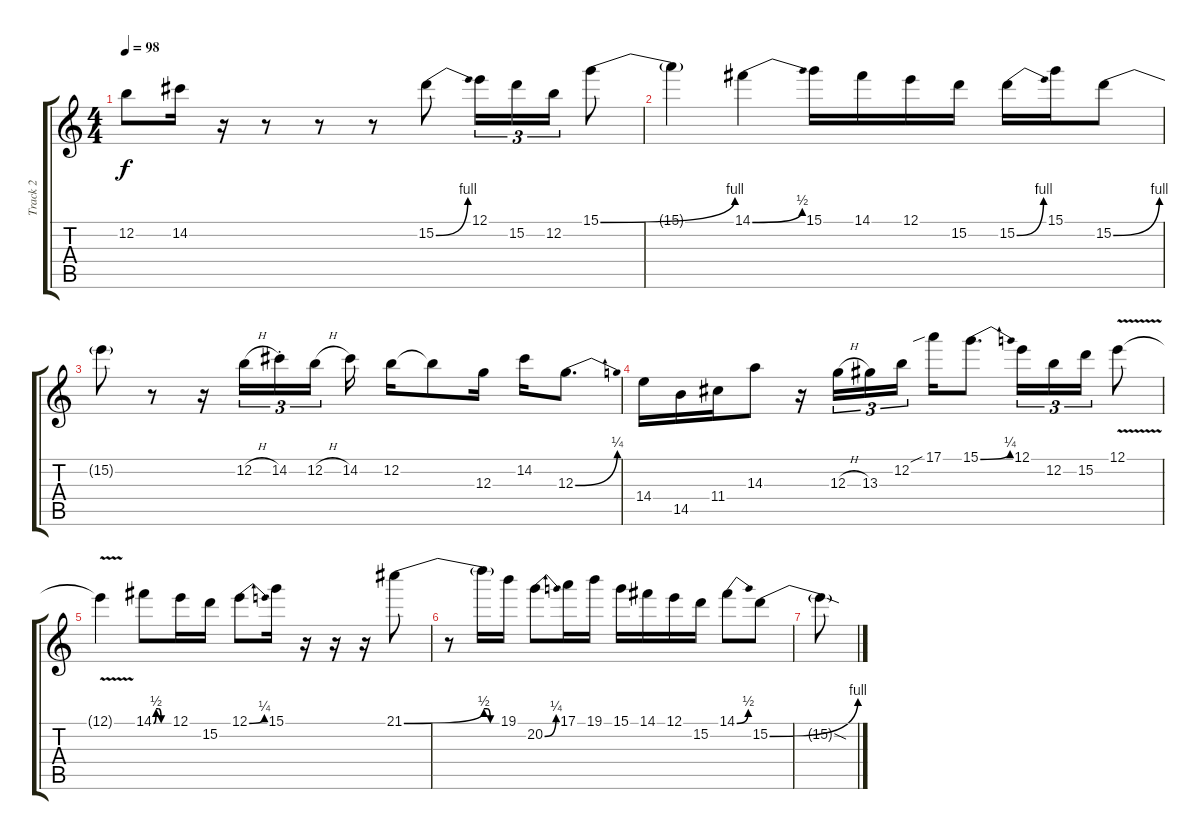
\track ("Track 2" "Track 2") {instrument overdrivenguitar}
\staff {score tabs}
\tuning (E4 B3 G3 D3 A2 E2) {hide}
\ts (4 4)
\tempo 98
\clef g2
\ks c
12.2{t}.8{dy f} 14.2.16 r.16 r.8 r.8 r.8 15.2{be (bend 0 0 60 4)}.8 12.1.16{tu (3 2)} 15.2.16{tu (3 2)} 12.2.16{tu (3 2)} 15.1{be (bend 0 0 60 4)}.8 |
15.1{t}.4 14.1{be (bend 0 0 60 2)}.4 15.1.16 14.1.16 12.1.16 15.2.16 15.2{be (bend 0 0 60 4)}.16 15.1.16 15.2{be (bend 0 0 60 4)}.8 |
15.2{t}.8 r.8 r.16 12.2{h}.16{tu (3 2)} 14.2{st}.16{tu (3 2)} 12.2{h}.16{tu (3 2) beam splitsecondary} 14.2.16 12.2.16 12.2{t}.8 12.3.16 14.2.16 12.3{be (bend 0 0 60 1)}.8{d} |
14.4.16 14.5.16 11.4.16 14.3.8 r.16 12.3{h}.16{tu (3 2)} 13.3.16{tu (3 2)} 12.2.16{tu (3 2)} 17.1{sib}.16 15.1{be (bend 0 0 60 1)}.8{d} 12.1.16{tu (3 2)} 12.2.16{tu (3 2)} 15.2.16{tu (3 2)} 12.1{v}.8 |
12.1{t}.4 14.1{be (custom 0 0 10 2 20 2 30 0 60 0)}.8 12.1.16 15.2.16 12.1{be (bend 0 0 60 1)}.8 15.1.16 r.16 r.16 r.16 21.1{be (bend 0 0 60 2)}.8 |
r.8 21.1{be (custom 0 2 15 2 30 0 60 0) t}.16 19.1.16 20.2{be (bend 0 0 60 1)}.8 17.1.16 19.1.16 15.1.16 14.1.16 12.1.16 15.2.16 14.1{be (bend 0 0 60 2)}.8 15.2{be (bend 0 0 60 4)}.8 |
15.2{sod t}.8
